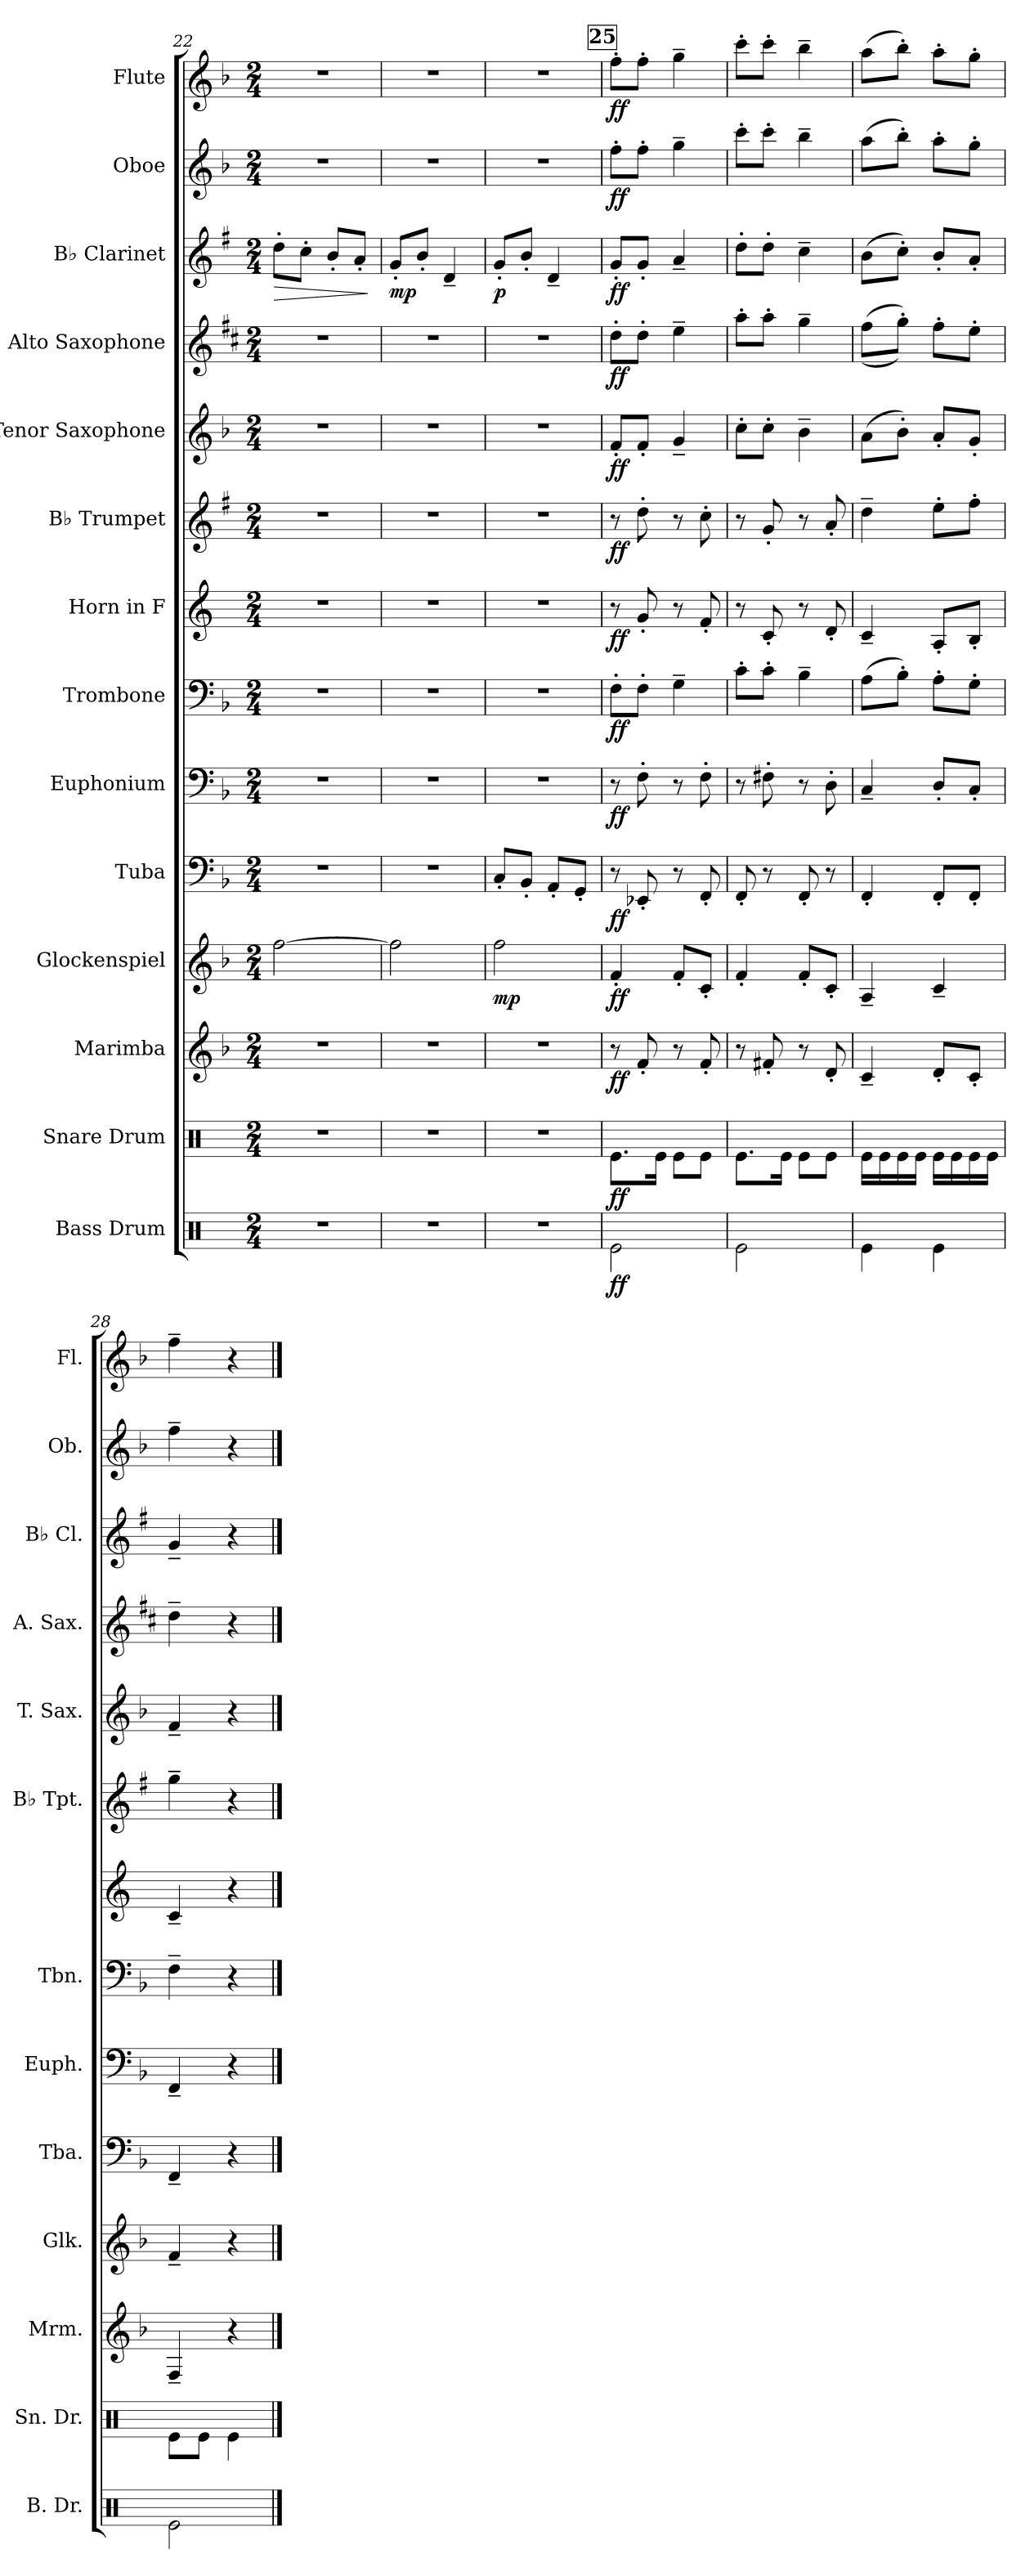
**kern	**dynam	**kern	**dynam	**kern	**dynam	**kern	**dynam	**kern	**dynam	**kern	**dynam	**kern	**dynam	**kern	**dynam	**kern	**dynam	**kern	**dynam	**kern	**dynam	**kern	**dynam	**kern	**dynam	**kern	**dynam
*part14	*part14	*part13	*part13	*part12	*part12	*part11	*part11	*part10	*part10	*part9	*part9	*part8	*part8	*part7	*part7	*part6	*part6	*part5	*part5	*part4	*part4	*part3	*part3	*part2	*part2	*part1	*part1
*staff14	*staff14	*staff13	*staff13	*staff12	*staff12	*staff11	*staff11	*staff10	*staff10	*staff9	*staff9	*staff8	*staff8	*staff7	*staff7	*staff6	*staff6	*staff5	*staff5	*staff4	*staff4	*staff3	*staff3	*staff2	*staff2	*staff1	*staff1
*I"Bass Drum	*	*I"Snare Drum	*	*I"Marimba	*	*I"Glockenspiel	*	*I"Tuba	*	*I"Euphonium	*	*I"Trombone	*	*I"Horn in F	*	*I"B♭ Trumpet	*	*I"Tenor Saxophone	*	*I"Alto Saxophone	*	*I"B♭ Clarinet	*	*I"Oboe	*	*I"Flute	*
*I'B. Dr.	*	*I'Sn. Dr.	*	*I'Mrm.	*	*I'Glk.	*	*I'Tba.	*	*I'Euph.	*	*I'Tbn.	*	*	*	*I'B♭ Tpt.	*	*I'T. Sax.	*	*I'A. Sax.	*	*I'B♭ Cl.	*	*I'Ob.	*	*I'Fl.	*
*clefX	*	*clefX	*	*clefG2	*	*clefG2	*	*clefF4	*	*clefF4	*	*clefF4	*	*clefG2	*	*clefG2	*	*clefG2	*	*clefG2	*	*clefG2	*	*clefG2	*	*clefG2	*
*	*	*	*	*	*	*ITrd-14c-24	*	*	*	*	*	*	*	*ITrd4c7	*	*ITrd1c2	*	*ITrd8c14	*	*ITrd5c9	*	*ITrd1c2	*	*	*	*	*
*k[]	*	*k[]	*	*k[b-]	*	*k[b-]	*	*k[b-]	*	*k[b-]	*	*k[b-]	*	*k[b-]	*	*k[b-]	*	*k[b-]	*	*k[b-]	*	*k[b-]	*	*k[b-]	*	*k[b-]	*
*M2/4	*	*M2/4	*	*M2/4	*	*M2/4	*	*M2/4	*	*M2/4	*	*M2/4	*	*M2/4	*	*M2/4	*	*M2/4	*	*M2/4	*	*M2/4	*	*M2/4	*	*M2/4	*
=22	=22	=22	=22	=22	=22	=22	=22	=22	=22	=22	=22	=22	=22	=22	=22	=22	=22	=22	=22	=22	=22	=22	=22	=22	=22	=22	=22
!	!	!	!	!	!	!	!	!	!	!	!	!	!	!	!	!	!	!	!	!	!	!	!LO:HP:b	!	!	!	!
2r	.	2r	.	2r	.	[2ffff\	.	2r	.	2r	.	2r	.	2r	.	2r	.	2r	.	2r	.	8cc'\L	>	2r	.	2r	.
.	.	.	.	.	.	.	.	.	.	.	.	.	.	.	.	.	.	.	.	.	.	8b-'\J	.	.	.	.	.
.	.	.	.	.	.	.	.	.	.	.	.	.	.	.	.	.	.	.	.	.	.	8a'/L	.	.	.	.	.
.	.	.	.	.	.	.	.	.	.	.	.	.	.	.	.	.	.	.	.	.	.	8g'/J	.	.	.	.	.
.	.	.	.	.	.	.	.	.	.	.	.	.	.	.	.	.	.	.	.	.	.	.	]	.	.	.	.
=23	=23	=23	=23	=23	=23	=23	=23	=23	=23	=23	=23	=23	=23	=23	=23	=23	=23	=23	=23	=23	=23	=23	=23	=23	=23	=23	=23
!	!	!	!	!	!	!	!	!	!	!	!	!	!	!	!	!	!	!	!	!	!	!	!LO:DY:b	!	!	!	!
2r	.	2r	.	2r	.	2ffff\]	.	2r	.	2r	.	2r	.	2r	.	2r	.	2r	.	2r	.	8f'/L	mp	2r	.	2r	.
.	.	.	.	.	.	.	.	.	.	.	.	.	.	.	.	.	.	.	.	.	.	8a'/J	.	.	.	.	.
.	.	.	.	.	.	.	.	.	.	.	.	.	.	.	.	.	.	.	.	.	.	4c~/	.	.	.	.	.
=24	=24	=24	=24	=24	=24	=24	=24	=24	=24	=24	=24	=24	=24	=24	=24	=24	=24	=24	=24	=24	=24	=24	=24	=24	=24	=24	=24
!	!	!	!	!	!	!	!LO:DY:b	!	!	!	!	!	!	!	!	!	!	!	!	!	!	!	!LO:DY:b	!	!	!	!
2r	.	2r	.	2r	.	2ffff\	mp	8C'/L	.	2r	.	2r	.	2r	.	2r	.	2r	.	2r	.	8f'/L	p	2r	.	2r	.
.	.	.	.	.	.	.	.	8BB-'/J	.	.	.	.	.	.	.	.	.	.	.	.	.	8a'/J	.	.	.	.	.
.	.	.	.	.	.	.	.	8AA'/L	.	.	.	.	.	.	.	.	.	.	.	.	.	4c~/	.	.	.	.	.
.	.	.	.	.	.	.	.	8GG'/J	.	.	.	.	.	.	.	.	.	.	.	.	.	.	.	.	.	.	.
!!LO:REH:place=s1:a:B:fs=14:t=25
=25	=25	=25	=25	=25	=25	=25	=25	=25	=25	=25	=25	=25	=25	=25	=25	=25	=25	=25	=25	=25	=25	=25	=25	=25	=25	=25	=25
!	!LO:DY:b	!	!LO:DY:b	!	!LO:DY:b	!	!LO:DY:b	!	!LO:DY:b	!	!LO:DY:b	!	!LO:DY:b	!	!LO:DY:b	!	!LO:DY:b	!	!LO:DY:b	!	!LO:DY:b	!	!LO:DY:b	!	!LO:DY:b	!	!LO:DY:b
2Re\	ff	8.Re\L	ff	8r	ff	4fff'/	ff	8r	ff	8r	ff	8F'\L	ff	8r	ff	8r	ff	8F'/L	ff	8f'\L	ff	8f'/L	ff	8ff'\L	ff	8ff'\L	ff
.	.	.	.	8f'/	.	.	.	8EE-X'/	.	8F'\	.	8F'\J	.	8c'/	.	8cc'\	.	8F'/J	.	8f'\J	.	8f'/J	.	8ff'\J	.	8ff'\J	.
.	.	16Re\Jk	.	.	.	.	.	.	.	.	.	.	.	.	.	.	.	.	.	.	.	.	.	.	.	.	.
.	.	8Re\L	.	8r	.	8fff'/L	.	8r	.	8r	.	4G~\	.	8r	.	8r	.	4G~/	.	4g~\	.	4g~/	.	4gg~\	.	4gg~\	.
.	.	8Re\J	.	8f'/	.	8ccc'/J	.	8FF'/	.	8F'\	.	.	.	8B-'/	.	8b-'\	.	.	.	.	.	.	.	.	.	.	.
=26	=26	=26	=26	=26	=26	=26	=26	=26	=26	=26	=26	=26	=26	=26	=26	=26	=26	=26	=26	=26	=26	=26	=26	=26	=26	=26	=26
2Re\	.	8.Re\L	.	8r	.	4fff'/	.	8FF'/	.	8r	.	8c'\L	.	8r	.	8r	.	8c'\L	.	8cc'\L	.	8cc'\L	.	8ccc'\L	.	8ccc'\L	.
.	.	.	.	8f#X'/	.	.	.	8r	.	8F#X'\	.	8c'\J	.	8F'/	.	8f'/	.	8c'\J	.	8cc'\J	.	8cc'\J	.	8ccc'\J	.	8ccc'\J	.
.	.	16Re\Jk	.	.	.	.	.	.	.	.	.	.	.	.	.	.	.	.	.	.	.	.	.	.	.	.	.
.	.	8Re\L	.	8r	.	8fff'/L	.	8FF'/	.	8r	.	4B-~\	.	8r	.	8r	.	4B-~\	.	4b-~\	.	4b-~\	.	4bb-~\	.	4bb-~\	.
.	.	8Re\J	.	8d'/	.	8ccc'/J	.	8r	.	8D'\	.	.	.	8G'/	.	8g'/	.	.	.	.	.	.	.	.	.	.	.
=27	=27	=27	=27	=27	=27	=27	=27	=27	=27	=27	=27	=27	=27	=27	=27	=27	=27	=27	=27	=27	=27	=27	=27	=27	=27	=27	=27
4Re\	.	16Re\LL	.	4c~/	.	4aa~/	.	4FF'/	.	4C~/	.	(8A\L	.	4F~/	.	4cc~\	.	(8A\L	.	((8a\L	.	(8a\L	.	(8aa\L	.	(8aa\L	.
.	.	16Re\	.	.	.	.	.	.	.	.	.	.	.	.	.	.	.	.	.	.	.	.	.	.	.	.	.
.	.	16Re\	.	.	.	.	.	.	.	.	.	8B-'\J)	.	.	.	.	.	8B-'\J)	.	8b-'\J))	.	8b-'\J)	.	8bb-'\J)	.	8bb-'\J)	.
.	.	16Re\JJ	.	.	.	.	.	.	.	.	.	.	.	.	.	.	.	.	.	.	.	.	.	.	.	.	.
4Re\	.	16Re\LL	.	8d'/L	.	4ccc~/	.	8FF'/L	.	8D'/L	.	8A'\L	.	8D'/L	.	8dd'\L	.	8A'/L	.	8a'\L	.	8a'/L	.	8aa'\L	.	8aa'\L	.
.	.	16Re\	.	.	.	.	.	.	.	.	.	.	.	.	.	.	.	.	.	.	.	.	.	.	.	.	.
.	.	16Re\	.	8c'/J	.	.	.	8FF'/J	.	8C'/J	.	8G'\J	.	8E'/J	.	8ee'\J	.	8G'/J	.	8g'\J	.	8g'/J	.	8gg'\J	.	8gg'\J	.
.	.	16Re\JJ	.	.	.	.	.	.	.	.	.	.	.	.	.	.	.	.	.	.	.	.	.	.	.	.	.
=28	=28	=28	=28	=28	=28	=28	=28	=28	=28	=28	=28	=28	=28	=28	=28	=28	=28	=28	=28	=28	=28	=28	=28	=28	=28	=28	=28
2Re\	.	8Re\L	.	4F~/	.	4fff~/	.	4FF~/	.	4FF~/	.	4F~\	.	4F~/	.	4ff~\	.	4F~/	.	4f~\	.	4f~/	.	4ff~\	.	4ff~\	.
.	.	8Re\J	.	.	.	.	.	.	.	.	.	.	.	.	.	.	.	.	.	.	.	.	.	.	.	.	.
.	.	4Re\	.	4r	.	4r	.	4r	.	4r	.	4r	.	4r	.	4r	.	4r	.	4r	.	4r	.	4r	.	4r	.
==	==	==	==	==	==	==	==	==	==	==	==	==	==	==	==	==	==	==	==	==	==	==	==	==	==	==	==
*-	*-	*-	*-	*-	*-	*-	*-	*-	*-	*-	*-	*-	*-	*-	*-	*-	*-	*-	*-	*-	*-	*-	*-	*-	*-	*-	*-
